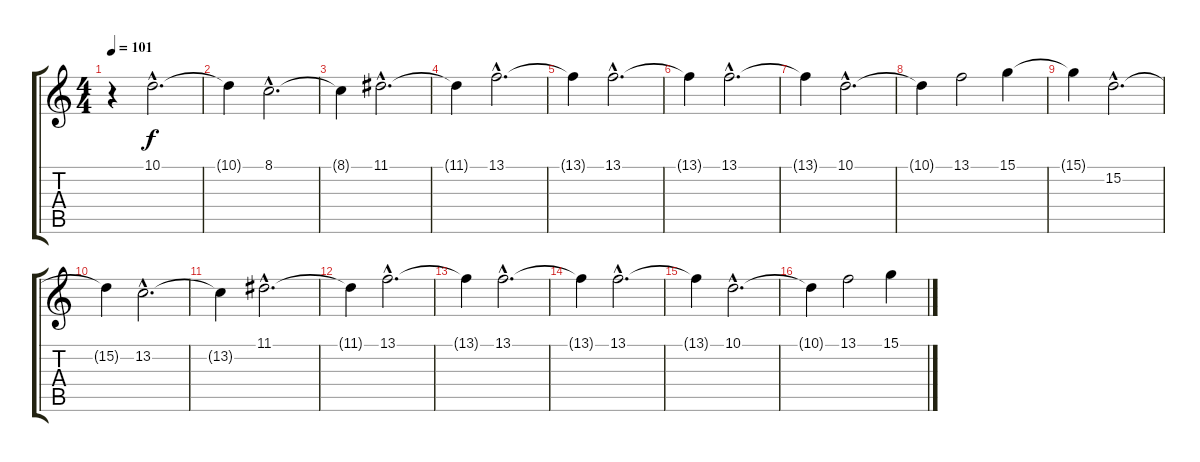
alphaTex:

\track "" {instrument stringensemble1}
\staff {score tabs}
\tuning (E4 B3 G3 D3 A2 E2) {hide}
\ts (4 4)
\tempo 101
\clef g2
\ks c
r.4{dy f instrument stringensemble1} 10.1{hac}.2{d} |
10.1{t}.4 8.1{hac}.2{d} |
8.1{t}.4 11.1{hac}.2{d} |
11.1{t}.4 13.1{hac}.2{d} |
13.1{t}.4 13.1{hac}.2{d} |
13.1{t}.4 13.1{hac}.2{d} |
13.1{t}.4 10.1{hac}.2{d} |
10.1{t}.4 13.1.2 15.1.4 |
15.1{t}.4 15.2{hac}.2{d} |
15.2{t}.4 13.2{hac}.2{d} |
13.2{t}.4 11.1{hac}.2{d} |
11.1{t}.4 13.1{hac}.2{d} |
13.1{t}.4 13.1{hac}.2{d} |
13.1{t}.4 13.1{hac}.2{d} |
13.1{t}.4 10.1{hac}.2{d} |
10.1{t}.4 13.1.2 15.1.4
